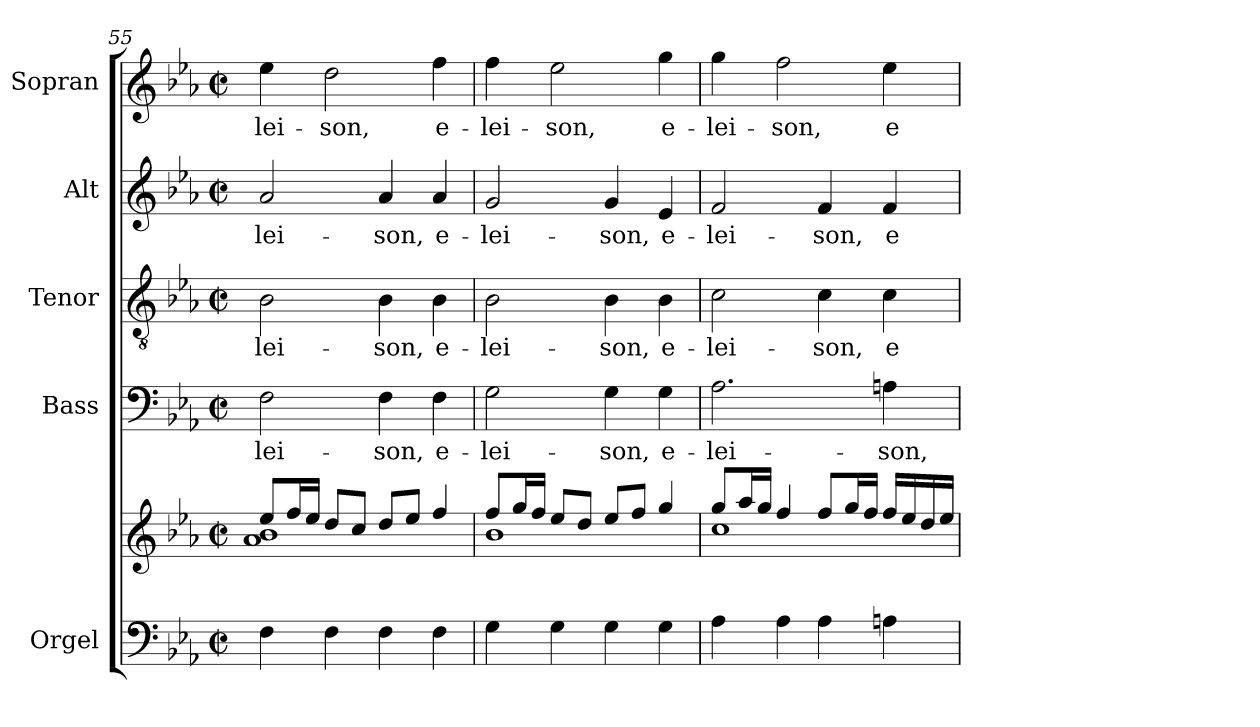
**kern	**kern	**kern	**text	**kern	**text	**kern	**text	**kern	**text
*part5	*part5	*part4	*part4	*part3	*part3	*part2	*part2	*part1	*part1
*staff6	*staff5	*staff4	*staff4	*staff3	*staff3	*staff2	*staff2	*staff1	*staff1
*I"Orgel	*	*I"Bass	*	*I"Tenor	*	*I"Alt	*	*I"Sopran	*
*I'Org.	*	*I'B.	*	*I'T.	*	*I'A.	*	*I'S.	*
*clefF4	*clefG2	*clefF4	*	*clefGv2	*	*clefG2	*	*clefG2	*
*k[b-e-a-]	*k[b-e-a-]	*k[b-e-a-]	*	*k[b-e-a-]	*	*k[b-e-a-]	*	*k[b-e-a-]	*
*E-:	*E-:	*E-:	*	*E-:	*	*E-:	*	*E-:	*
*M2/2	*M2/2	*M2/2	*	*M2/2	*	*M2/2	*	*M2/2	*
*met(c|)	*met(c|)	*met(c|)	*	*met(c|)	*	*met(c|)	*	*met(c|)	*
=55	=55	=55	=55	=55	=55	=55	=55	=55	=55
*	*^	*	*	*	*	*	*	*	*
!	!	!	!	!LO:LY:b	!	!LO:LY:b	!	!LO:LY:b	!	!LO:LY:b
4F\	8ee-/L	1a- 1b-	2F\	-lei-	2B-\	-lei-	2a-/	-lei-	4ee-\	-lei-
.	16ff/L	.	.	.	.	.	.	.	.	.
.	16ee-/JJ	.	.	.	.	.	.	.	.	.
!	!	!	!	!	!	!	!	!	!	!LO:LY:b
4F\	8dd/L	.	.	.	.	.	.	.	2dd\	-son,
.	8cc/J	.	.	.	.	.	.	.	.	.
!	!	!	!	!LO:LY:b	!	!LO:LY:b	!	!LO:LY:b	!	!
4F\	8dd/L	.	4F\	-son,	4B-\	-son,	4a-/	-son,	.	.
.	8ee-/J	.	.	.	.	.	.	.	.	.
!	!	!	!	!LO:LY:b	!	!LO:LY:b	!	!LO:LY:b	!	!LO:LY:b
4F\	4ff/	.	4F\	e-	4B-\	e-	4a-/	e-	4ff\	e-
=56	=56	=56	=56	=56	=56	=56	=56	=56	=56	=56
!	!	!	!	!LO:LY:b	!	!LO:LY:b	!	!LO:LY:b	!	!LO:LY:b
4G\	8ff/L	1b-	2G\	-lei-	2B-\	-lei-	2g/	-lei-	4ff\	-lei-
.	16gg/L	.	.	.	.	.	.	.	.	.
.	16ff/JJ	.	.	.	.	.	.	.	.	.
!	!	!	!	!	!	!	!	!	!	!LO:LY:b
4G\	8ee-/L	.	.	.	.	.	.	.	2ee-\	-son,
.	8dd/J	.	.	.	.	.	.	.	.	.
!	!	!	!	!LO:LY:b	!	!LO:LY:b	!	!LO:LY:b	!	!
4G\	8ee-/L	.	4G\	-son,	4B-\	-son,	4g/	-son,	.	.
.	8ff/J	.	.	.	.	.	.	.	.	.
!	!	!	!	!LO:LY:b	!	!LO:LY:b	!	!LO:LY:b	!	!LO:LY:b
4G\	4gg/	.	4G\	e-	4B-\	e-	4e-/	e-	4gg\	e-
=57	=57	=57	=57	=57	=57	=57	=57	=57	=57	=57
!	!	!	!	!LO:LY:b	!	!LO:LY:b	!	!LO:LY:b	!	!LO:LY:b
4A-\	8gg/L	1cc	2.A-\	-lei-	2c\	-lei-	2f/	-lei-	4gg\	-lei-
.	16aa-/L	.	.	.	.	.	.	.	.	.
.	16gg/JJ	.	.	.	.	.	.	.	.	.
!	!	!	!	!	!	!	!	!	!	!LO:LY:b
4A-\	4ff/	.	.	.	.	.	.	.	2ff\	-son,
!	!	!	!	!	!	!LO:LY:b	!	!LO:LY:b	!	!
4A-\	8ff/L	.	.	.	4c\	-son,	4f/	-son,	.	.
.	16gg/L	.	.	.	.	.	.	.	.	.
.	16ff/JJ	.	.	.	.	.	.	.	.	.
!	!	!	!	!LO:LY:b	!	!LO:LY:b	!	!LO:LY:b	!	!LO:LY:b
4An\	16ff/LL	.	4An\	-son,	4c\	e-	4f/	e-	4ee-\	e-
.	16ee-/	.	.	.	.	.	.	.	.	.
.	16dd/	.	.	.	.	.	.	.	.	.
.	16ee-/JJ	.	.	.	.	.	.	.	.	.
*	*v	*v	*	*	*	*	*	*	*	*
=	=	=	=	=	=	=	=	=	=
*-	*-	*-	*-	*-	*-	*-	*-	*-	*-
